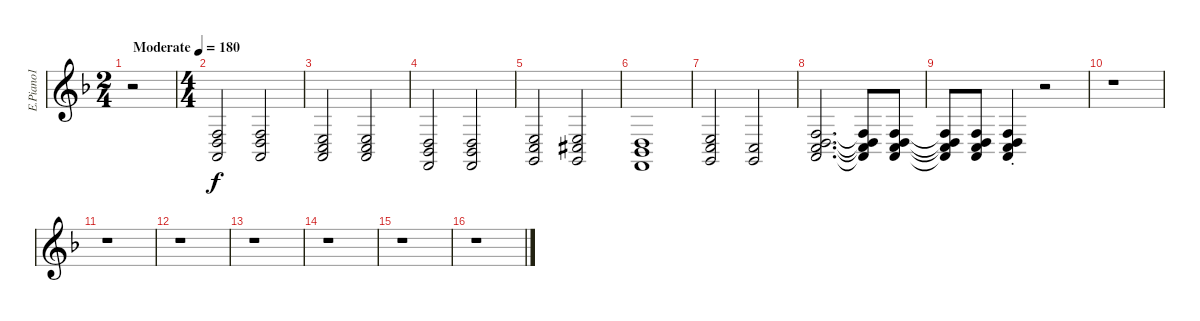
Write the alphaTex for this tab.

\track ("E.Piano1" "E.Piano1") {instrument electricgrandpiano}
\staff {score}
\tuning (D4 A3 F3 C3 G2 C2) {hide}
\ts (2 4)
\tempo (180 "Moderate")
\clef g2
\ks f
r.2{dy f instrument electricgrandpiano} |
\ts (4 4)
(0.3 2.4 2.5).2 (0.3 2.4 2.5).2 |
(0.4 9.5 9.6).2 (0.4 9.5 9.6).2 |
(2.4 3.5 5.6).2 (2.4 3.5 5.6).2 |
(4.4 5.5 7.6).2 (4.4 6.5{acc #} 7.6).2 |
(2.4 3.5 5.6).1 |
(4.4 5.5 7.6).2 (0.4 0.5).2 |
(0.3 0.4 7.5 9.6).2{d} (0.3{t} 0.4{t} 7.5{t} 9.6{t}).8 (0.3 0.4 2.5 14.6).8 |
(0.3{t} 0.4{t} 2.5{t} 14.6{t}).8 (0.3 0.4 2.5 14.6).8 (0.3{st} 0.4{st} 2.5{st} 14.6{st}).4 r.2 |
r.1 |
r.1 |
r.1 |
r.1 |
r.1 |
r.1 |
r.1
